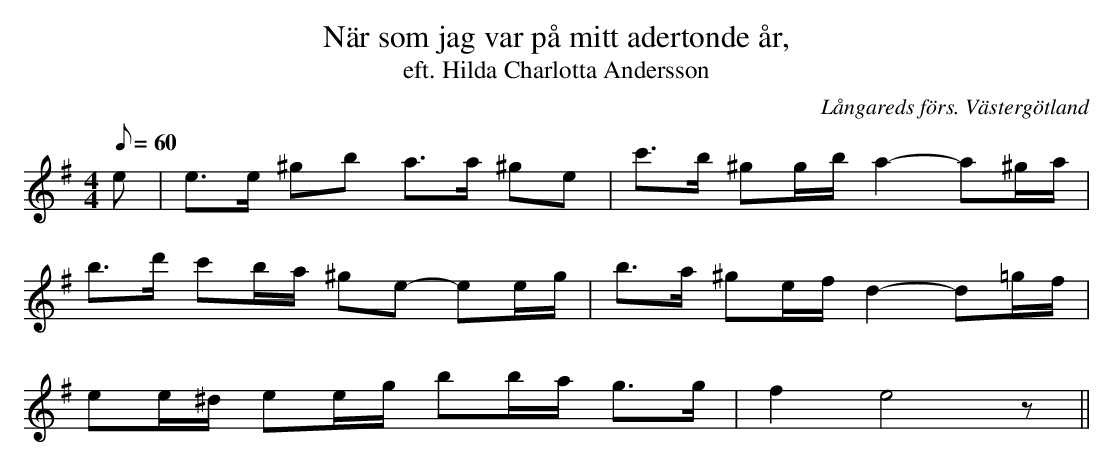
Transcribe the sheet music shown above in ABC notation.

X:1
T: När som jag var på mitt adertonde år,
T:eft. Hilda Charlotta Andersson
O:Långareds förs. Västergötland
M: 4/4
L: 1/8
Q:60
K:Em
e | e>e ^gb a>a ^ge | c'>b ^gg/b/ a2-a^g/a/ |
b>d' c'b/a/ ^ge- ee/g/ | b>a ^ge/f/ d2-d=g/f/ |
ee/^d/ ee/g/ bb/a/ g>g | f2e4z ||
